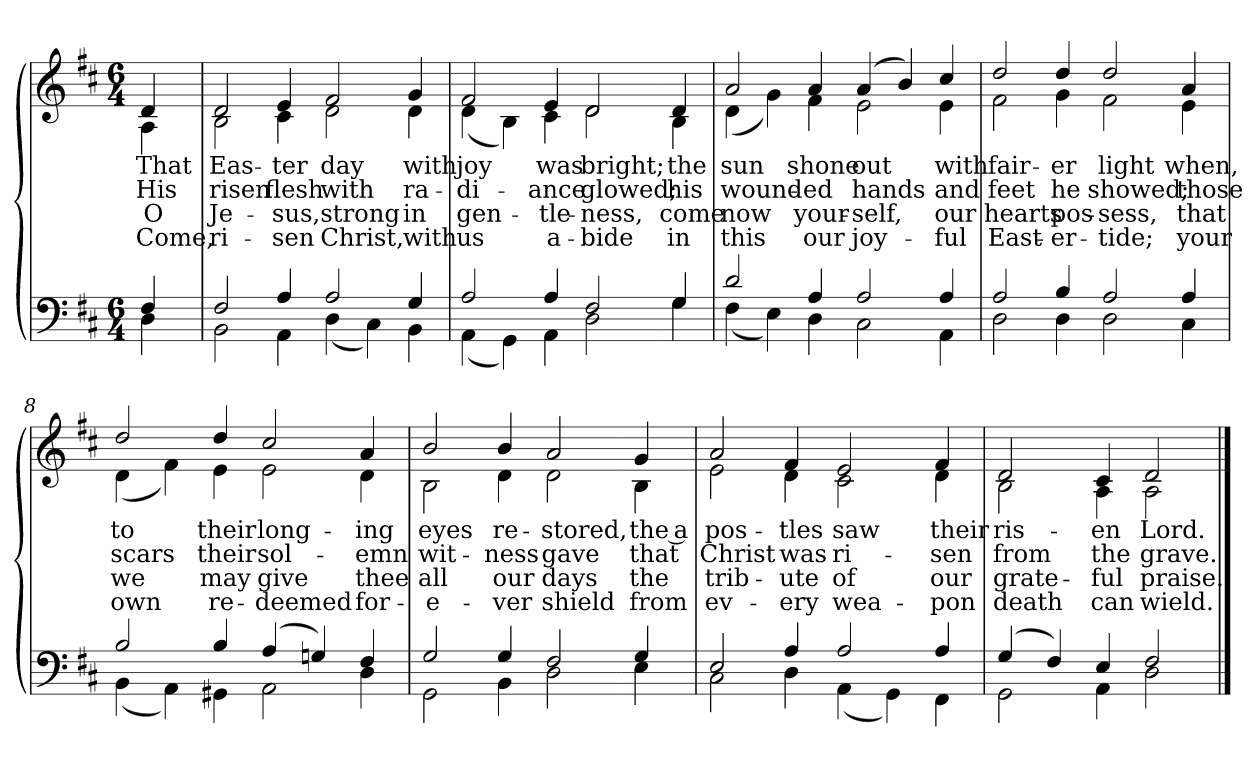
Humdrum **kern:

**kern	**kern	**text	**text	**text	**text
*part2	*part1	*part1	*part1	*part1	*part1
*staff2	*staff1	*staff1	*staff1	*staff1	*staff1
*clefF4	*clefG2	*	*	*	*
*k[f#c#]	*k[f#c#]	*	*	*	*
*M6/4	*M6/4	*	*	*	*
=1	=1	=1	=1	=1	=1
*^	*	*	*	*	*
!	!	!LO:TX:b:i:t=Verse	!	!	!	!
!	!	!	!LO:LY:b	!LO:LY:b	!LO:LY:b	!LO:LY:b
*	*	*^	*	*	*	*
4F#/	4D\	4d/	4A\	That	His	O	Come,
=2	=2	=2	=2	=2	=2	=2	=2
!	!	!	!	!LO:LY:b	!LO:LY:b	!LO:LY:b	!LO:LY:b
2F#/	2BB\	2d/	2B\	Eas-	risen	Je-	ri-
!	!	!	!	!LO:LY:b	!LO:LY:b	!LO:LY:b	!LO:LY:b
4A/	4AA\	4e/	4c#\	-ter	flesh	-sus,	-sen
!	!	!	!	!LO:LY:b	!LO:LY:b	!LO:LY:b	!LO:LY:b
2A/	(<4D\	2f#/	2d\	day	with	strong	Christ,
.	4C#\)	.	.	.	.	.	.
!	!	!	!	!LO:LY:b	!LO:LY:b	!LO:LY:b	!LO:LY:b
4G/	4BB\	4g/	4d\	with	ra-	in	with
=3	=3	=3	=3	=3	=3	=3	=3
!	!	!	!	!LO:LY:b	!LO:LY:b	!LO:LY:b	!LO:LY:b
2A/	(<4AA\	2f#/	(<4d\	joy	-di-	gen-	us
.	4GG\)	.	4B\)	.	.	.	.
!	!	!	!	!LO:LY:b	!LO:LY:b	!LO:LY:b	!LO:LY:b
4A/	4AA\	4e/	4c#\	was	-ance	-tle-	a-
!	!	!	!	!LO:LY:b	!LO:LY:b	!LO:LY:b	!LO:LY:b
2F#/	2D\	2d/	2d\	bright;	glowed;	-ness,	-bide
!!LO:LB:g=z	!!
=4-	=4-	=4-	=4-	=4-	=4-	=4-	=4-
!	!	!	!	!LO:LY:b	!LO:LY:b	!LO:LY:b	!LO:LY:b
4G/	4G\	4d/	4B\	the	his	come	in
=5	=5	=5	=5	=5	=5	=5	=5
!	!	!	!	!LO:LY:b	!LO:LY:b	!LO:LY:b	!LO:LY:b
2d/	(<4F#\	2a/	(<4d\	sun	wound-	now	this
.	4E\)	.	4g\)	.	.	.	.
!	!	!	!	!LO:LY:b	!LO:LY:b	!LO:LY:b	!LO:LY:b
4A/	4D\	4a/	4f#\	shone	-ed	your-	our
!	!	!	!	!LO:LY:b	!LO:LY:b	!LO:LY:b	!LO:LY:b
2A/	2C#\	(>4a/	2e\	out	hands	-self,	joy-
.	.	4b/)	.	.	.	.	.
!	!	!	!	!LO:LY:b	!LO:LY:b	!LO:LY:b	!LO:LY:b
4A/	4AA\	4cc#/	4e\	with	and	our	-ful
=6	=6	=6	=6	=6	=6	=6	=6
!	!	!	!	!LO:LY:b	!LO:LY:b	!LO:LY:b	!LO:LY:b
2A/	2D\	2dd/	2f#\	fair-	feet	hearts	East-
!	!	!	!	!LO:LY:b	!LO:LY:b	!LO:LY:b	!LO:LY:b
4B/	4D\	4dd/	4g\	-er	he	pos-	-er-
!	!	!	!	!LO:LY:b	!LO:LY:b	!LO:LY:b	!LO:LY:b
2A/	2D\	2dd/	2f#\	light	showed;	-sess,	-tide;
!!LO:LB:g=z	!!
=7-	=7-	=7-	=7-	=7-	=7-	=7-	=7-
!	!	!	!	!LO:LY:b	!LO:LY:b	!LO:LY:b	!LO:LY:b
4A/	4C#\	4a/	4e\	when,	those	that	your
=8	=8	=8	=8	=8	=8	=8	=8
!	!	!	!	!LO:LY:b	!LO:LY:b	!LO:LY:b	!LO:LY:b
2B/	(<4BB\	2dd/	(<4d\	to	scars	we	own
.	4AA\)	.	4f#\)	.	.	.	.
!	!	!	!	!LO:LY:b	!LO:LY:b	!LO:LY:b	!LO:LY:b
4B/	4GG#X\	4dd/	4e\	their	their	may	re-
!	!	!	!	!LO:LY:b	!LO:LY:b	!LO:LY:b	!LO:LY:b
(>4A/	2AA\	2cc#/	2e\	long-	sol-	give	-deemed
4Gni/)	.	.	.	.	.	.	.
!	!	!	!	!LO:LY:b	!LO:LY:b	!LO:LY:b	!LO:LY:b
4F#/	4D\	4a/	4d\	-ing	-emn	thee	for-
=9	=9	=9	=9	=9	=9	=9	=9
!	!	!	!	!LO:LY:b	!LO:LY:b	!LO:LY:b	!LO:LY:b
2G/	2GG\	2b/	2B\	eyes	wit-	all	-e-
!	!	!	!	!LO:LY:b	!LO:LY:b	!LO:LY:b	!LO:LY:b
4G/	4BB\	4b/	4d\	re-	-ness	our	-ver
!	!	!	!	!LO:LY:b	!LO:LY:b	!LO:LY:b	!LO:LY:b
2F#/	2D\	2a/	2d\	-stored,	gave	days	shield
!!LO:LB:g=z	!!
=10-	=10-	=10-	=10-	=10-	=10-	=10-	=10-
!	!	!	!	!LO:LY:b	!LO:LY:b	!LO:LY:b	!LO:LY:b
4G/	4E\	4g/	4B\	the a	that	the	from
=11	=11	=11	=11	=11	=11	=11	=11
!	!	!	!	!LO:LY:b	!LO:LY:b	!LO:LY:b	!LO:LY:b
2E/	2C#\	2a/	2e\	-pos-	Christ	trib-	ev-
!	!	!	!	!LO:LY:b	!LO:LY:b	!LO:LY:b	!LO:LY:b
4A/	4D\	4f#/	4d\	-tles	was	-ute	-ery
!	!	!	!	!LO:LY:b	!LO:LY:b	!LO:LY:b	!LO:LY:b
2A/	(<4AA\	2e/	2c#\	saw	ri-	of	wea-
.	4GG\)	.	.	.	.	.	.
!	!	!	!	!LO:LY:b	!LO:LY:b	!LO:LY:b	!LO:LY:b
4A/	4FF#\	4f#/	4d\	their	-sen	our	-pon
=12	=12	=12	=12	=12	=12	=12	=12
!	!	!	!	!LO:LY:b	!LO:LY:b	!LO:LY:b	!LO:LY:b
(>4G/	2GG\	2d/	2B\	ris-	from	grate-	death
4F#/)	.	.	.	.	.	.	.
!	!	!	!	!LO:LY:b	!LO:LY:b	!LO:LY:b	!LO:LY:b
4E/	4AA\	4c#/	4A\	-en	the	-ful	can
!	!	!	!	!LO:LY:b	!LO:LY:b	!LO:LY:b	!LO:LY:b
2F#/	2D\	2d/	2A\	Lord.	grave.	praise.	wield.
*v	*v	*	*	*	*	*	*
*	*v	*v	*	*	*	*
==	==	==	==	==	==
*-	*-	*-	*-	*-	*-
